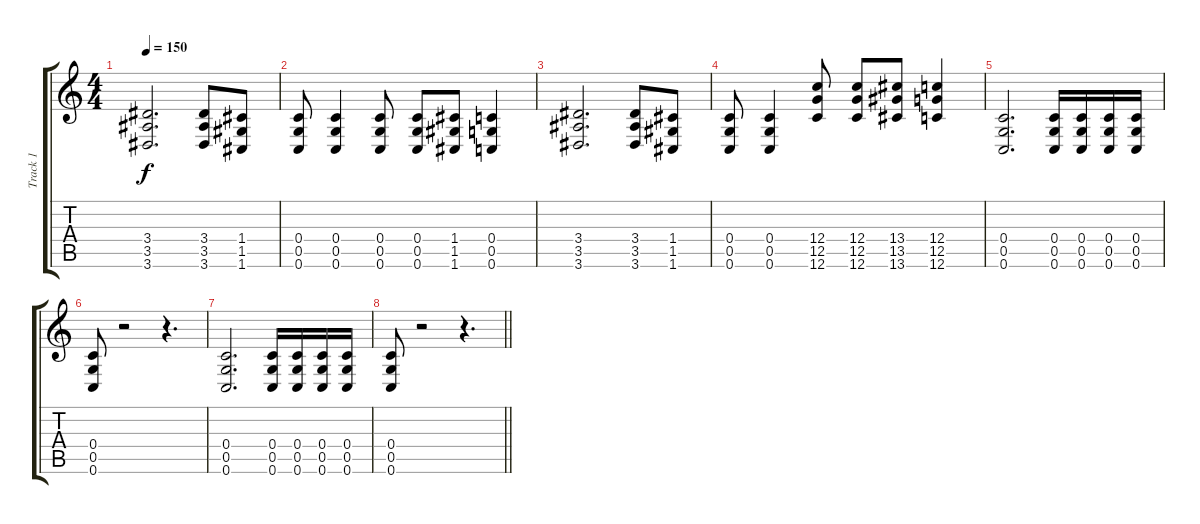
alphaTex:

\track ("Track 1" "Track 1") {instrument distortionguitar}
\staff {score tabs}
\tuning (D4 A3 F3 C3 G2 C2) {hide}
\ts (4 4)
\tempo 150
\clef g2
\ks c
(3.4 3.5 3.6).2{d dy f} (3.4 3.5 3.6).8 (1.4 1.5 1.6).8 |
(0.4 0.5 0.6).8 (0.4 0.5 0.6).4 (0.4 0.5 0.6).8 (0.4 0.5 0.6).8 (1.4 1.5 1.6).8 (0.4 0.5 0.6).4 |
(3.4 3.5 3.6).2{d} (3.4 3.5 3.6).8 (1.4 1.5 1.6).8 |
(0.4 0.5 0.6).8 (0.4 0.5 0.6).4 (12.4 12.5 12.6).8 (12.4 12.5 12.6).8 (13.4 13.5 13.6).8 (12.4 12.5 12.6).4 |
(0.4 0.5 0.6).2{d} (0.4 0.5 0.6).16 (0.4 0.5 0.6).16 (0.4 0.5 0.6).16 (0.4 0.5 0.6).16 |
(0.4 0.5 0.6).8 r.2 r.4{d} |
(0.4 0.5 0.6).2{d} (0.4 0.5 0.6).16 (0.4 0.5 0.6).16 (0.4 0.5 0.6).16 (0.4 0.5 0.6).16 |
\barLineRight lightlight
(0.4 0.5 0.6).8 r.2 r.4{d}
